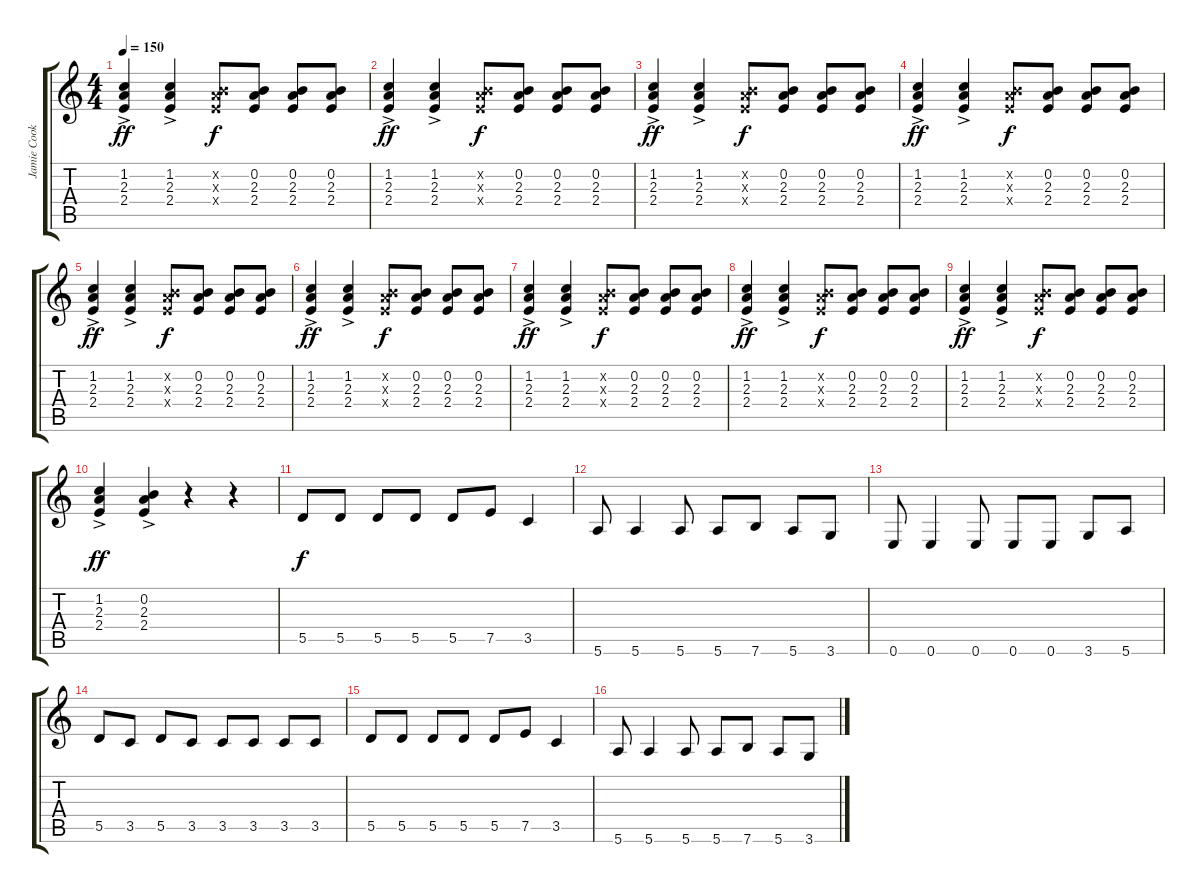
\track ("Jamie Cook" "Jamie Cook") {instrument overdrivenguitar}
\staff {score tabs}
\tuning (E4 B3 G3 D3 A2 E2) {hide}
\ts (4 4)
\tempo 150
\clef g2
\ks c
(1.2{ac} 2.3 2.4).4{dy ff} (1.2{ac} 2.3 2.4).4 (0.2{x} 2.3{x} 2.4{x}).8{dy f} (0.2 2.3 2.4).8 (0.2 2.3 2.4).8 (0.2 2.3 2.4).8 |
(1.2{ac} 2.3 2.4).4{dy ff} (1.2{ac} 2.3 2.4).4 (0.2{x} 2.3{x} 2.4{x}).8{dy f} (0.2 2.3 2.4).8 (0.2 2.3 2.4).8 (0.2 2.3 2.4).8 |
(1.2{ac} 2.3 2.4).4{dy ff} (1.2{ac} 2.3 2.4).4 (0.2{x} 2.3{x} 2.4{x}).8{dy f} (0.2 2.3 2.4).8 (0.2 2.3 2.4).8 (0.2 2.3 2.4).8 |
(1.2{ac} 2.3 2.4).4{dy ff} (1.2{ac} 2.3 2.4).4 (0.2{x} 2.3{x} 2.4{x}).8{dy f} (0.2 2.3 2.4).8 (0.2 2.3 2.4).8 (0.2 2.3 2.4).8 |
(1.2{ac} 2.3 2.4).4{dy ff} (1.2{ac} 2.3 2.4).4 (0.2{x} 2.3{x} 2.4{x}).8{dy f} (0.2 2.3 2.4).8 (0.2 2.3 2.4).8 (0.2 2.3 2.4).8 |
(1.2{ac} 2.3 2.4).4{dy ff} (1.2{ac} 2.3 2.4).4 (0.2{x} 2.3{x} 2.4{x}).8{dy f} (0.2 2.3 2.4).8 (0.2 2.3 2.4).8 (0.2 2.3 2.4).8 |
(1.2{ac} 2.3 2.4).4{dy ff} (1.2{ac} 2.3 2.4).4 (0.2{x} 2.3{x} 2.4{x}).8{dy f} (0.2 2.3 2.4).8 (0.2 2.3 2.4).8 (0.2 2.3 2.4).8 |
(1.2{ac} 2.3 2.4).4{dy ff} (1.2{ac} 2.3 2.4).4 (0.2{x} 2.3{x} 2.4{x}).8{dy f} (0.2 2.3 2.4).8 (0.2 2.3 2.4).8 (0.2 2.3 2.4).8 |
(1.2{ac} 2.3 2.4).4{dy ff} (1.2{ac} 2.3 2.4).4 (0.2{x} 2.3{x} 2.4{x}).8{dy f} (0.2 2.3 2.4).8 (0.2 2.3 2.4).8 (0.2 2.3 2.4).8 |
(1.2{ac} 2.3 2.4).4{dy ff} (0.2{ac} 2.3 2.4).4 r.4 r.4 |
5.5.8{dy f volume 13 instrument overdrivenguitar} 5.5.8 5.5.8 5.5.8 5.5.8 7.5.8 3.5.4 |
5.6.8 5.6.4 5.6.8 5.6.8 7.6.8 5.6.8 3.6.8 |
0.6.8 0.6.4 0.6.8 0.6.8 0.6.8 3.6.8 5.6.8 |
5.5.8 3.5.8 5.5.8 3.5.8 3.5.8 3.5.8 3.5.8 3.5.8 |
5.5.8 5.5.8 5.5.8 5.5.8 5.5.8 7.5.8 3.5.4 |
5.6.8 5.6.4 5.6.8 5.6.8 7.6.8 5.6.8 3.6.8
